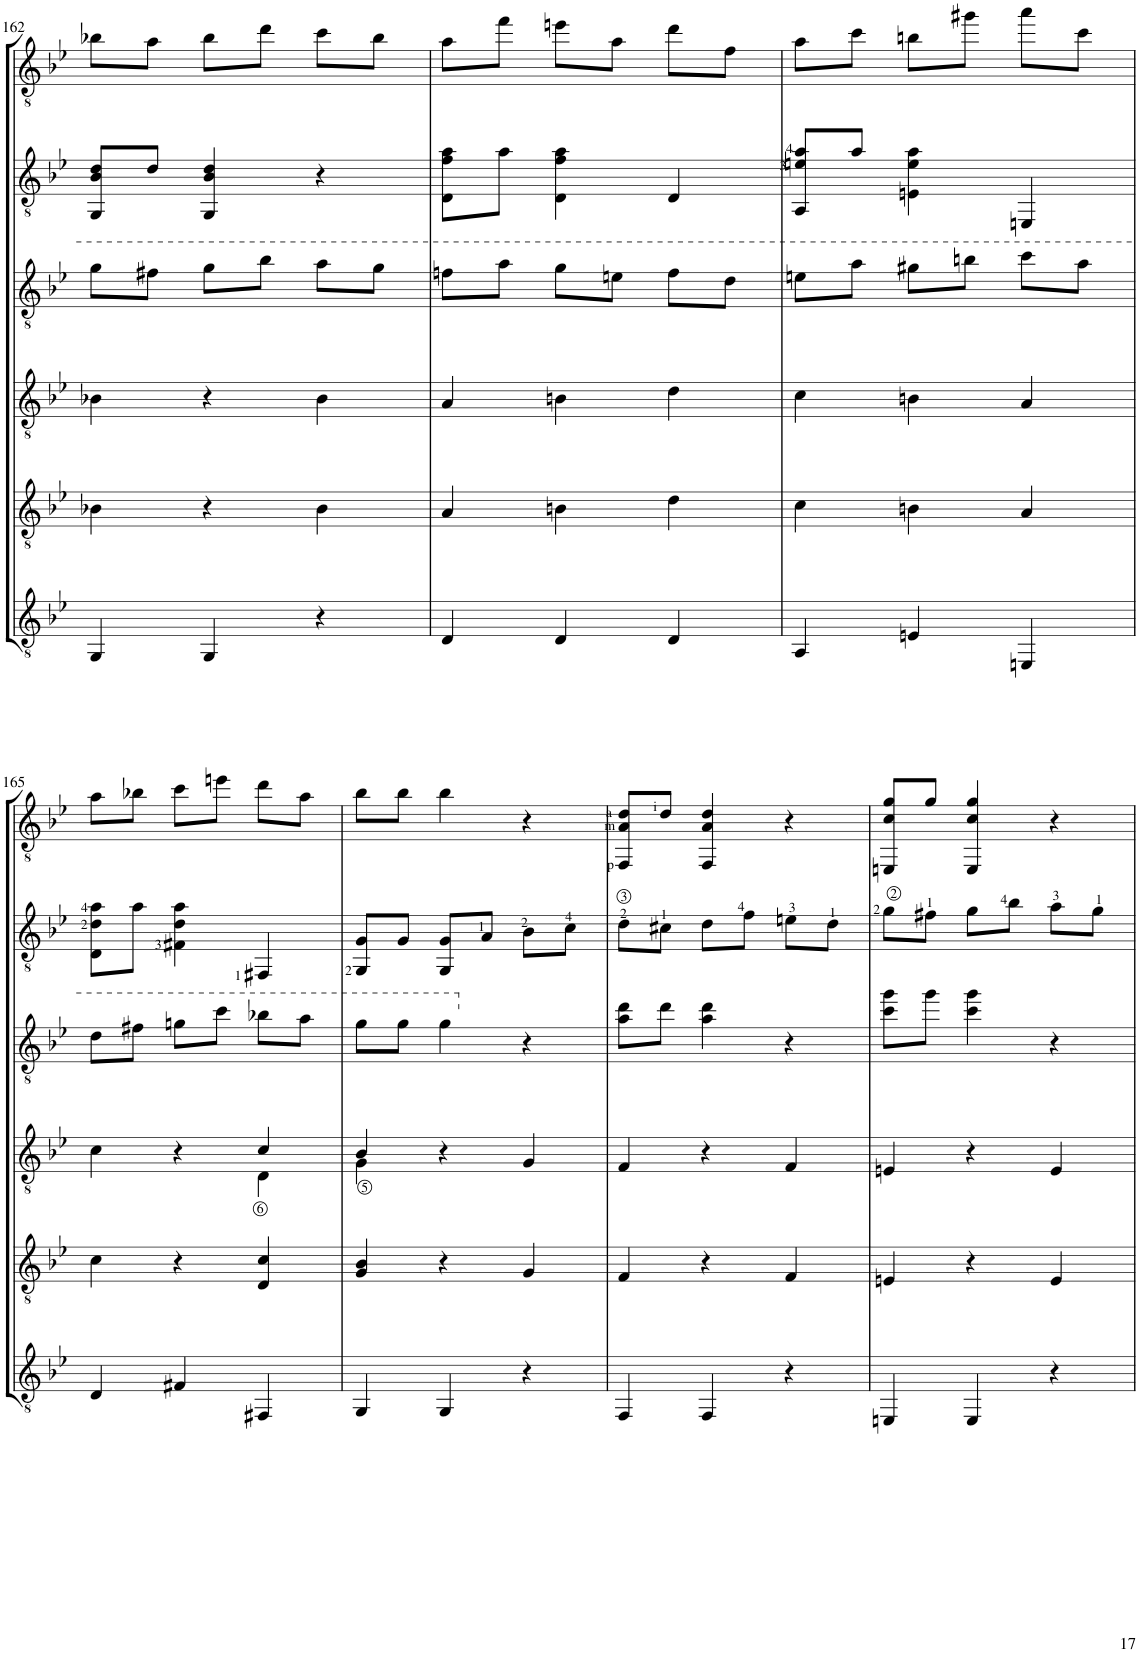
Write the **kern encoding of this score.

**kern	**kern	**kern	**kern	**kern	**kern
*part6	*part5	*part4	*part3	*part2	*part1
*staff6	*staff5	*staff4	*staff3	*staff2	*staff1
*I"C.G.	*I"Gtr.5	*I"Gtr.4	*I"Gtr.3	*I"Gtr.2	*I"Gtr.1
!!LO:PB:g=z
*clefGv2	*clefGv2	*clefGv2	*clefGv2	*clefGv2	*clefGv2
*k[b-e-]	*k[b-e-]	*k[b-e-]	*k[b-e-]	*k[b-e-]	*k[b-e-]
*M3/4	*M3/4	*M3/4	*M3/4	*M3/4	*M3/4
=162	=162	=162	=162	=162	=162
4GG/	4B-X\	4B-X\	8gg\L	8GG/ 8B-/ 8d/L	8b-X\L
.	.	.	8ff#X\J	8d/J	8a\J
4GG/	4r	4r	8gg\L	4GG/ 4B-/ 4d/	8b-\L
.	.	.	8bb-\J	.	8dd\J
4r	4B-\	4B-\	8aa\L	4r	8cc\L
.	.	.	8gg\J	.	8b-\J
=163	=163	=163	=163	=163	=163
4D/	4A/	4A/	8ffn\L	8D\ 8f\ 8a\L	8a\L
.	.	.	8aa\J	8a\J	8ff\J
4D/	4Bn\	4Bn\	8gg\L	4D\ 4f\ 4a\	8een\L
.	.	.	8een\J	.	8a\J
4D/	4d\	4d\	8ff\L	4D/	8dd\L
.	.	.	8dd\J	.	8f\J
=164	=164	=164	=164	=164	=164
4AA/	4c\	4c\	8een\L	8AA/ 8en/ 8a/L	8a\L
.	.	.	8aa\J	8a/J	8cc\J
4En/	4Bn\	4Bn\	8gg#X\L	4En\ 4e\ 4a\	8bn\L
.	.	.	8bbn\J	.	8gg#X\J
4EEn/	4A/	4A/	8ccc\L	4EEn/	8aa\L
.	.	.	8aa\J	.	8cc\J
!!LO:LB:g=z
=165	=165	=165	=165	=165	=165
*	*	*^	*	*	*
4D/	4c\	4c\	4ryy	8dd\L	8D\ 8d\ 8a\L	8a\L
.	.	.	.	8ff#X\J	8a\J	8b-X\J
4F#X/	4r	4r	4ryy	8ggn\L	4F#X\ 4d\ 4a\	8cc\L
.	.	.	.	8ccc\J	.	8een\J
4FF#X/	4D/ 4c/	4c/	4D\	8bb-X\L	4FF#X/	8dd\L
.	.	.	.	8aa\J	.	8a\J
=166	=166	=166	=166	=166	=166	=166
4GG/	4G/ 4B-/	4B-/	4G\	8gg\L	8GG/ 8G/L	8b-\L
.	.	.	.	8gg\J	8G/J	8b-\J
4GG/	4r	4r	4ryy	4gg\	8GG/ 8G/L	4b-\
.	.	.	.	.	8A/J	.
4r	4G/	4G/	4ryy	4r	8B-\L	4r
.	.	.	.	.	8c\J	.
*	*	*v	*v	*	*	*
=167	=167	=167	=167	=167	=167
4FF/	4F/	4F/	8a\ 8dd\L	8d\L	8FF/ 8A/ 8d/L
.	.	.	8dd\J	8c#X\J	8d/J
4FF/	4r	4r	4a\ 4dd\	8d\L	4FF/ 4A/ 4d/
.	.	.	.	8f\J	.
4r	4F/	4F/	4r	8en\L	4r
.	.	.	.	8d\J	.
=168	=168	=168	=168	=168	=168
4EEn/	4En/	4En/	8cc\ 8gg\L	8g\L	8EEn/ 8c/ 8g/L
.	.	.	8gg\J	8f#X\J	8g/J
4EE/	4r	4r	4cc\ 4gg\	8g\L	4EE/ 4c/ 4g/
.	.	.	.	8b-\J	.
4r	4E/	4E/	4r	8a\L	4r
.	.	.	.	8g\J	.
=	=	=	=	=	=
*-	*-	*-	*-	*-	*-
